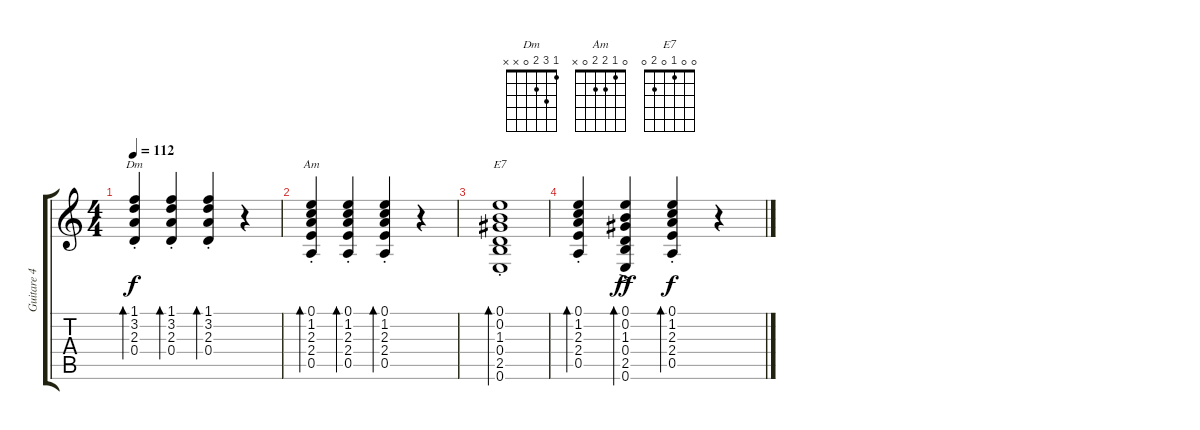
\track ("Guitare 4" "Guitare 4") {instrument acousticguitarnylon}
\staff {score tabs}
\tuning (E4 B3 G3 D3 A2 E2) {hide}
\chord ("Dm" 1 3 2 0 x x)
\chord ("Am" 0 1 2 2 0 x)
\chord ("E7" 0 0 1 0 2 0)
\ts (4 4)
\tempo 112
\clef g2
\ks c
(1.1 3.2 2.3{st} 0.4).4{bd 30 ch "Dm" dy f beam Up} (1.1 3.2 2.3 0.4{st}).4{bd 30 beam Up} (1.1 3.2{st} 2.3 0.4).4{bd 30 beam Up} r.4 |
(0.1{st} 1.2{st} 2.3{st} 2.4{st} 0.5{st}).4{bd 30 ch "Am"} (0.1{st} 1.2{st} 2.3{st} 2.4{st} 0.5{st}).4{bd 30} (0.1{st} 1.2{st} 2.3{st} 2.4{st} 0.5{st}).4{bd 30} r.4 |
(0.1{st} 0.2{st} 1.3 0.4{st} 2.5{st} 0.6{st}).1{bd 30 ch "E7"} |
(0.1 1.2 2.3{st} 2.4 0.5).4{bd 30} (0.1 0.2 1.3{ac} 0.4 2.5 0.6).4{bd 30 dy ff} (0.1 1.2 2.3{st} 2.4 0.5).4{bd 30 dy f} r.4
